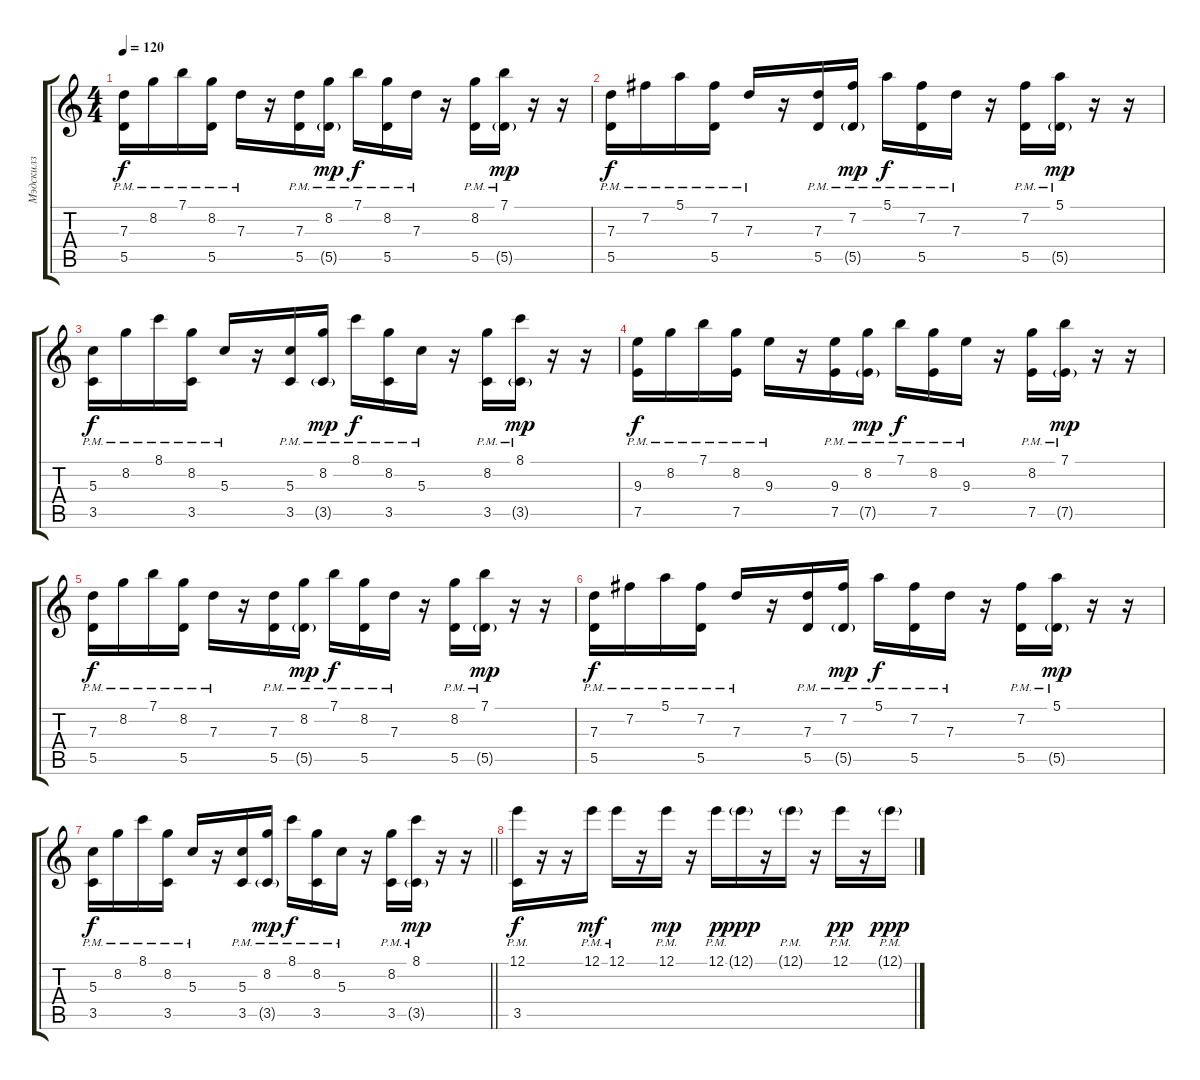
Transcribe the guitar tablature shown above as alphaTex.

\track ("Мэдскилз" "Мэдскилз") {instrument acousticguitarsteel}
\staff {score tabs}
\tuning (E4 B3 G3 D3 A2 E2) {hide}
\ts (4 4)
\tempo 120
\clef g2
\ks c
(7.3{pm} 5.5).16{dy f} 8.2{pm}.16 7.1{pm}.16 (8.2{pm} 5.5).16 7.3{pm}.16 r.16 (7.3{pm} 5.5).16 (8.2{pm} 5.5{g}).16{dy mp} 7.1{pm}.16{dy f} (8.2{pm} 5.5).16 7.3{pm}.16 r.16 (8.2{pm} 5.5).16 (7.1{pm} 5.5{g}).16{dy mp} r.16 r.16 |
(7.3{pm} 5.5).16{dy f} 7.2{pm}.16 5.1{pm}.16 (7.2{pm} 5.5).16 7.3{pm}.16 r.16 (7.3{pm} 5.5).16 (7.2{pm} 5.5{g}).16{dy mp} 5.1{pm}.16{dy f} (7.2{pm} 5.5).16 7.3{pm}.16 r.16 (7.2{pm} 5.5).16 (5.1{pm} 5.5{g}).16{dy mp} r.16 r.16 |
(5.3{pm} 3.5).16{dy f} 8.2{pm}.16 8.1{pm}.16 (8.2{pm} 3.5).16 5.3{pm}.16 r.16 (5.3{pm} 3.5).16 (8.2{pm} 3.5{g}).16{dy mp} 8.1{pm}.16{dy f} (8.2{pm} 3.5).16 5.3{pm}.16 r.16 (8.2{pm} 3.5).16 (8.1{pm} 3.5{g}).16{dy mp} r.16 r.16 |
(9.3{pm} 7.5).16{dy f} 8.2{pm}.16 7.1{pm}.16 (8.2{pm} 7.5).16 9.3{pm}.16 r.16 (9.3{pm} 7.5).16 (8.2{pm} 7.5{g}).16{dy mp} 7.1{pm}.16{dy f} (8.2{pm} 7.5).16 9.3{pm}.16 r.16 (8.2{pm} 7.5).16 (7.1{pm} 7.5{g}).16{dy mp} r.16 r.16 |
(7.3{pm} 5.5).16{dy f} 8.2{pm}.16 7.1{pm}.16 (8.2{pm} 5.5).16 7.3{pm}.16 r.16 (7.3{pm} 5.5).16 (8.2{pm} 5.5{g}).16{dy mp} 7.1{pm}.16{dy f} (8.2{pm} 5.5).16 7.3{pm}.16 r.16 (8.2{pm} 5.5).16 (7.1{pm} 5.5{g}).16{dy mp} r.16 r.16 |
(7.3{pm} 5.5).16{dy f} 7.2{pm}.16 5.1{pm}.16 (7.2{pm} 5.5).16 7.3{pm}.16 r.16 (7.3{pm} 5.5).16 (7.2{pm} 5.5{g}).16{dy mp} 5.1{pm}.16{dy f} (7.2{pm} 5.5).16 7.3{pm}.16 r.16 (7.2{pm} 5.5).16 (5.1{pm} 5.5{g}).16{dy mp} r.16 r.16 |
\barLineRight lightlight
(5.3{pm} 3.5).16{dy f} 8.2{pm}.16 8.1{pm}.16 (8.2{pm} 3.5).16 5.3{pm}.16 r.16 (5.3{pm} 3.5).16 (8.2{pm} 3.5{g}).16{dy mp} 8.1{pm}.16{dy f} (8.2{pm} 3.5).16 5.3{pm}.16 r.16 (8.2{pm} 3.5).16 (8.1{pm} 3.5{g}).16{dy mp} r.16 r.16 |
(12.1{pm} 3.5).16{dy f} r.16 r.16 12.1{pm}.16{dy mf} 12.1{pm}.16 r.16 12.1{pm}.16{dy mp} r.16 12.1{pm}.16{dy p} 12.1{g pm}.16{dy ppp} r.16 12.1{g pm}.16 r.16 12.1{pm}.16{dy pp} r.16 12.1{g pm}.16{dy ppp}
